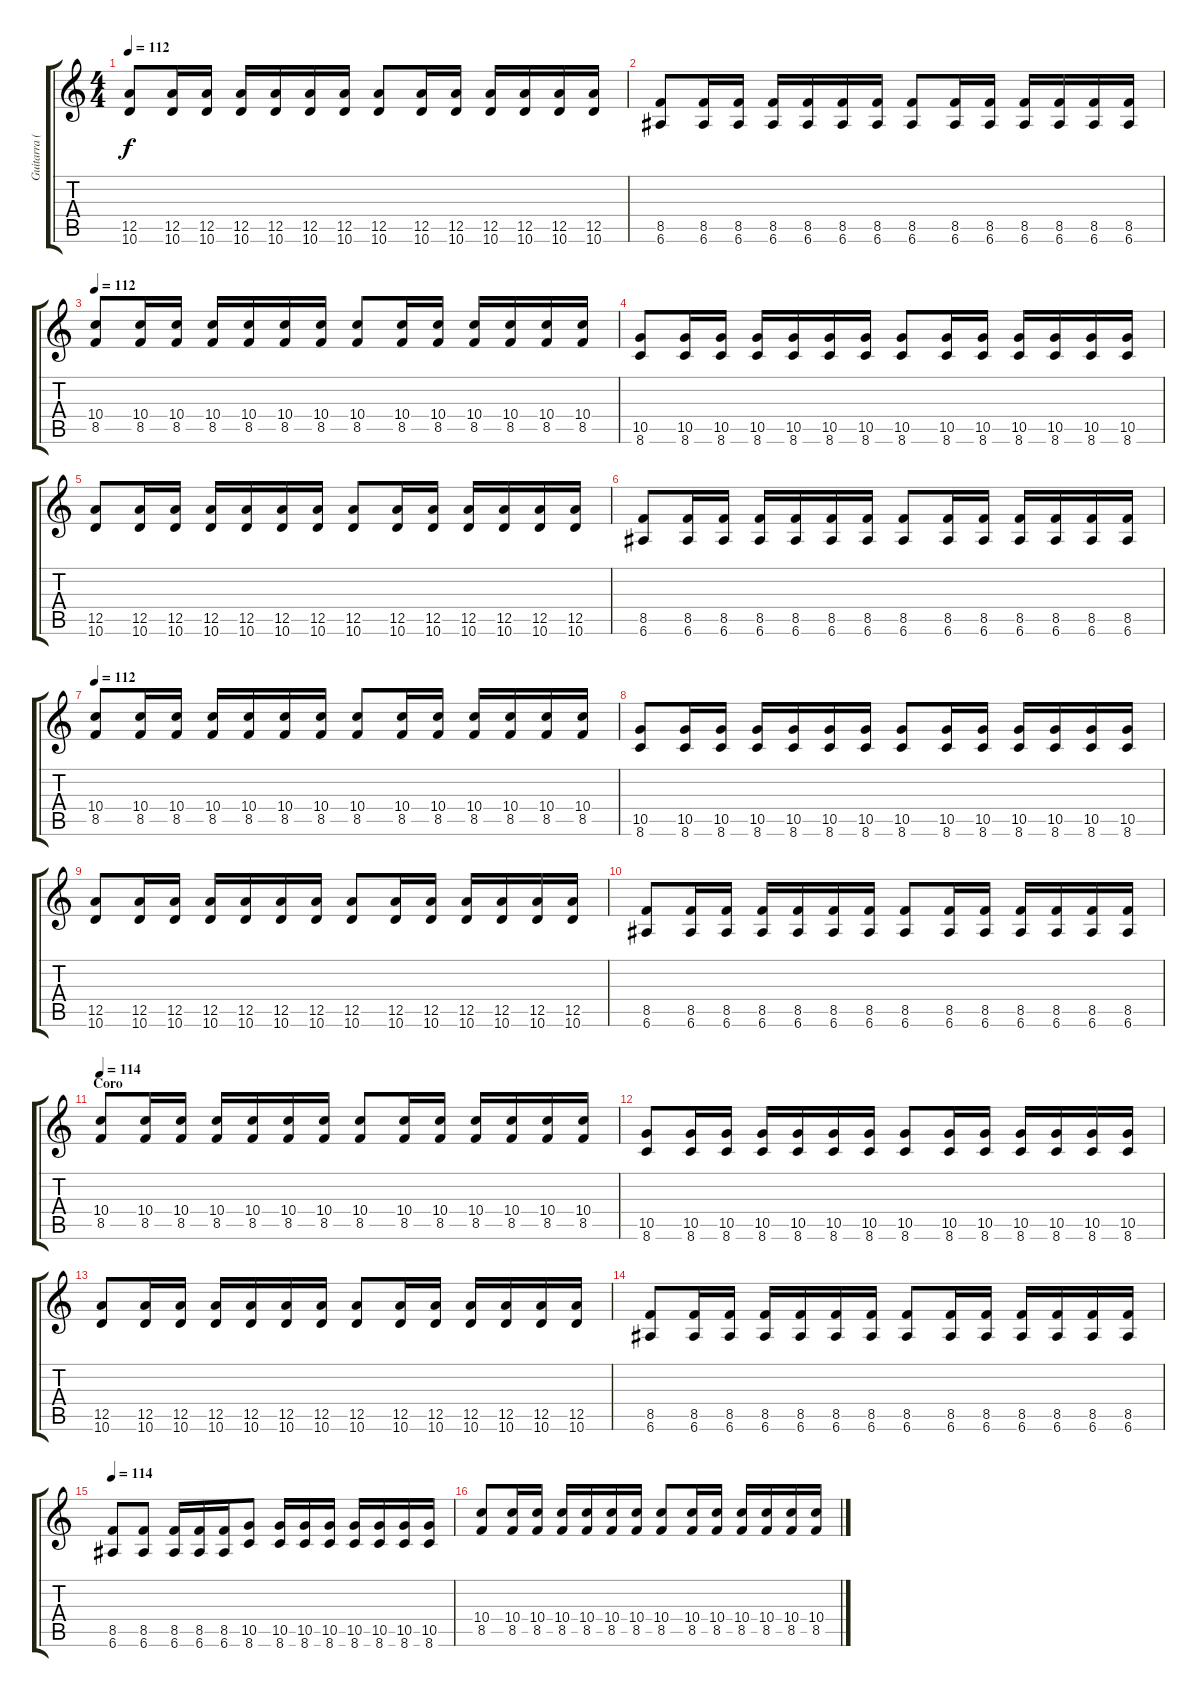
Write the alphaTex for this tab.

\track ("Guitarra (Indio)" "Guitarra (") {instrument distortionguitar}
\staff {score tabs}
\tuning (E4 B3 G3 D3 A2 E2) {hide}
\ts (4 4)
\tempo 112
\clef g2
\ks c
(12.5 10.6).8{dy f} (12.5 10.6).16 (12.5 10.6).16 (12.5 10.6).16 (12.5 10.6).16 (12.5 10.6).16 (12.5 10.6).16 (12.5 10.6).8 (12.5 10.6).16 (12.5 10.6).16 (12.5 10.6).16 (12.5 10.6).16 (12.5 10.6).16 (12.5 10.6).16 |
(8.5 6.6).8 (8.5 6.6).16 (8.5 6.6).16 (8.5 6.6).16 (8.5 6.6).16 (8.5 6.6).16 (8.5 6.6).16 (8.5 6.6).8 (8.5 6.6).16 (8.5 6.6).16 (8.5 6.6).16 (8.5 6.6).16 (8.5 6.6).16 (8.5 6.6).16 |
\tempo 112
(10.4 8.5).8 (10.4 8.5).16 (10.4 8.5).16 (10.4 8.5).16 (10.4 8.5).16 (10.4 8.5).16 (10.4 8.5).16 (10.4 8.5).8 (10.4 8.5).16 (10.4 8.5).16 (10.4 8.5).16 (10.4 8.5).16 (10.4 8.5).16 (10.4 8.5).16 |
(10.5 8.6).8 (10.5 8.6).16 (10.5 8.6).16 (10.5 8.6).16 (10.5 8.6).16 (10.5 8.6).16 (10.5 8.6).16 (10.5 8.6).8 (10.5 8.6).16 (10.5 8.6).16 (10.5 8.6).16 (10.5 8.6).16 (10.5 8.6).16 (10.5 8.6).16 |
(12.5 10.6).8 (12.5 10.6).16 (12.5 10.6).16 (12.5 10.6).16 (12.5 10.6).16 (12.5 10.6).16 (12.5 10.6).16 (12.5 10.6).8 (12.5 10.6).16 (12.5 10.6).16 (12.5 10.6).16 (12.5 10.6).16 (12.5 10.6).16 (12.5 10.6).16 |
(8.5 6.6).8 (8.5 6.6).16 (8.5 6.6).16 (8.5 6.6).16 (8.5 6.6).16 (8.5 6.6).16 (8.5 6.6).16 (8.5 6.6).8 (8.5 6.6).16 (8.5 6.6).16 (8.5 6.6).16 (8.5 6.6).16 (8.5 6.6).16 (8.5 6.6).16 |
\tempo 112
(10.4 8.5).8 (10.4 8.5).16 (10.4 8.5).16 (10.4 8.5).16 (10.4 8.5).16 (10.4 8.5).16 (10.4 8.5).16 (10.4 8.5).8 (10.4 8.5).16 (10.4 8.5).16 (10.4 8.5).16 (10.4 8.5).16 (10.4 8.5).16 (10.4 8.5).16 |
(10.5 8.6).8 (10.5 8.6).16 (10.5 8.6).16 (10.5 8.6).16 (10.5 8.6).16 (10.5 8.6).16 (10.5 8.6).16 (10.5 8.6).8 (10.5 8.6).16 (10.5 8.6).16 (10.5 8.6).16 (10.5 8.6).16 (10.5 8.6).16 (10.5 8.6).16 |
(12.5 10.6).8 (12.5 10.6).16 (12.5 10.6).16 (12.5 10.6).16 (12.5 10.6).16 (12.5 10.6).16 (12.5 10.6).16 (12.5 10.6).8 (12.5 10.6).16 (12.5 10.6).16 (12.5 10.6).16 (12.5 10.6).16 (12.5 10.6).16 (12.5 10.6).16 |
(8.5 6.6).8 (8.5 6.6).16 (8.5 6.6).16 (8.5 6.6).16 (8.5 6.6).16 (8.5 6.6).16 (8.5 6.6).16 (8.5 6.6).8 (8.5 6.6).16 (8.5 6.6).16 (8.5 6.6).16 (8.5 6.6).16 (8.5 6.6).16 (8.5 6.6).16 |
\section ("" "Coro")
\tempo 114
(10.4 8.5).8 (10.4 8.5).16 (10.4 8.5).16 (10.4 8.5).16 (10.4 8.5).16 (10.4 8.5).16 (10.4 8.5).16 (10.4 8.5).8 (10.4 8.5).16 (10.4 8.5).16 (10.4 8.5).16 (10.4 8.5).16 (10.4 8.5).16 (10.4 8.5).16 |
(10.5 8.6).8 (10.5 8.6).16 (10.5 8.6).16 (10.5 8.6).16 (10.5 8.6).16 (10.5 8.6).16 (10.5 8.6).16 (10.5 8.6).8 (10.5 8.6).16 (10.5 8.6).16 (10.5 8.6).16 (10.5 8.6).16 (10.5 8.6).16 (10.5 8.6).16 |
(12.5 10.6).8 (12.5 10.6).16 (12.5 10.6).16 (12.5 10.6).16 (12.5 10.6).16 (12.5 10.6).16 (12.5 10.6).16 (12.5 10.6).8 (12.5 10.6).16 (12.5 10.6).16 (12.5 10.6).16 (12.5 10.6).16 (12.5 10.6).16 (12.5 10.6).16 |
(8.5 6.6).8 (8.5 6.6).16 (8.5 6.6).16 (8.5 6.6).16 (8.5 6.6).16 (8.5 6.6).16 (8.5 6.6).16 (8.5 6.6).8 (8.5 6.6).16 (8.5 6.6).16 (8.5 6.6).16 (8.5 6.6).16 (8.5 6.6).16 (8.5 6.6).16 |
\tempo 114
(8.5 6.6).8 (8.5 6.6).8 (8.5 6.6).16 (8.5 6.6).16 (8.5 6.6).16 (10.5 8.6).8 (10.5 8.6).16 (10.5 8.6).16 (10.5 8.6).16 (10.5 8.6).16 (10.5 8.6).16 (10.5 8.6).16 (10.5 8.6).16 |
(10.4 8.5).8 (10.4 8.5).16 (10.4 8.5).16 (10.4 8.5).16 (10.4 8.5).16 (10.4 8.5).16 (10.4 8.5).16 (10.4 8.5).8 (10.4 8.5).16 (10.4 8.5).16 (10.4 8.5).16 (10.4 8.5).16 (10.4 8.5).16 (10.4 8.5).16
